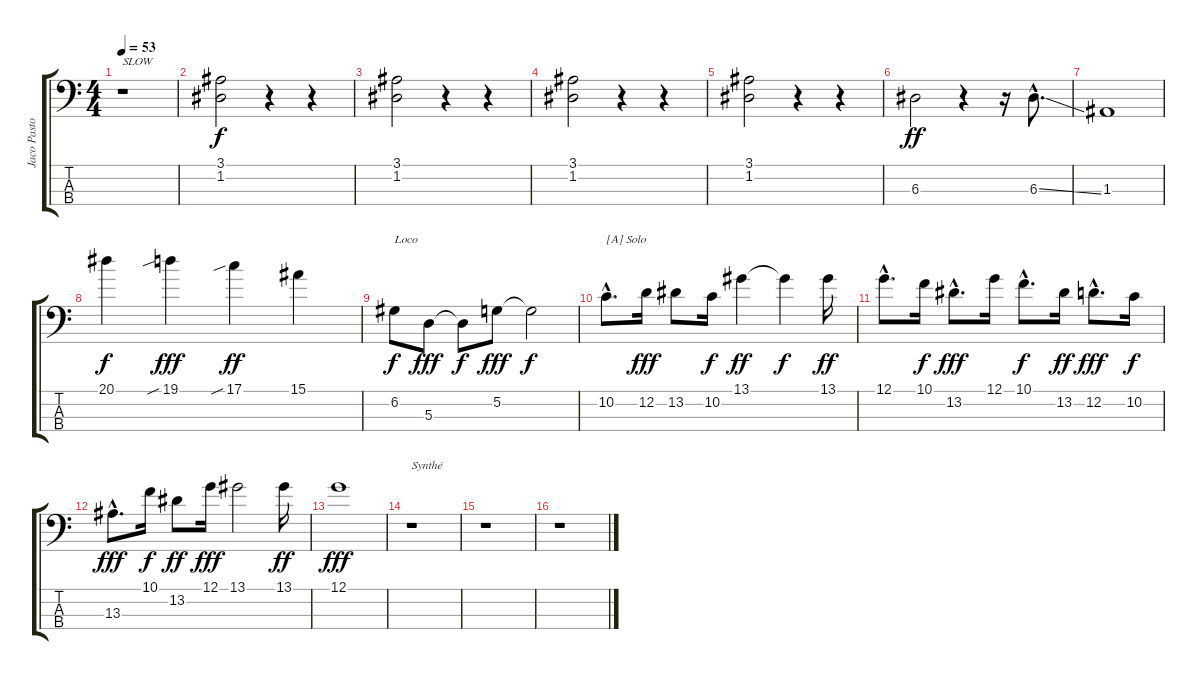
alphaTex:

\track ("Jaco Pastorius" "Jaco Pasto") {instrument fretlessbass}
\staff {score tabs}
\tuning (G2 D2 A1 E1) {hide}
\ts (4 4)
\tempo 53
\clef f4
\ks c
r.1{txt "SLOW" dy f instrument fretlessbass} |
(3.1 1.2).2 r.4 r.4 |
(3.1 1.2).2 r.4 r.4 |
(3.1 1.2).2 r.4 r.4 |
(3.1 1.2).2 r.4 r.4 |
6.3.2{dy ff} r.4 r.16 6.3{ss hac}.8{d} |
1.3.1 |
20.1.4{dy f} 19.1{sib}.4{dy fff} 17.1{sib}.4{dy ff} 15.1.4 |
6.2.8{txt "Loco" dy f} 5.3.8{dy fff} 5.3{t}.8{dy f} 5.2.8{dy fff} 5.2{t}.2{dy f} |
10.2{hac}.8{d txt "[A] Solo"} 12.2.16{dy fff} 13.2.8 10.2.16{dy f} 13.1.4{dy ff} 13.1{t}.4{dy f} 13.1.16{dy ff} |
12.1{hac}.8{d} 10.1.16{dy f} 13.2{hac}.8{d dy fff} 12.1.16 10.1{hac}.8{d dy f} 13.2.16{dy ff} 12.2{hac}.8{d dy fff} 10.2.16{dy f} |
13.3{hac}.8{d dy fff} 10.1.16{dy f} 13.2.8{dy ff} 12.1.16{dy fff} 13.1.2 13.1.16{dy ff} |
12.1.1{dy fff} |
r.1{txt "Synthé"} |
r.1 |
r.1
